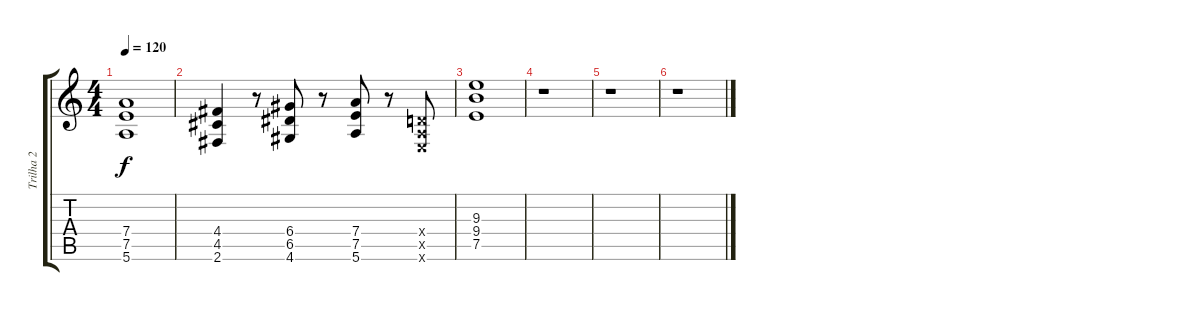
\track ("Trilha 2" "Trilha 2") {instrument electricbassfinger}
\staff {score tabs}
\tuning (E4 B3 G3 D3 A2 E2) {hide}
\ts (4 4)
\tempo 120
\clef g2
\ks c
(7.4 7.5 5.6).1{dy f} |
(4.4 4.5 2.6).4 r.8 (6.4 6.5 4.6).8 r.8 (7.4 7.5 5.6).8 r.8 (0.4{x} 0.5{x} 0.6{x}).8 |
(9.3 9.4 7.5).1 |
r.1 |
r.1 |
r.1
